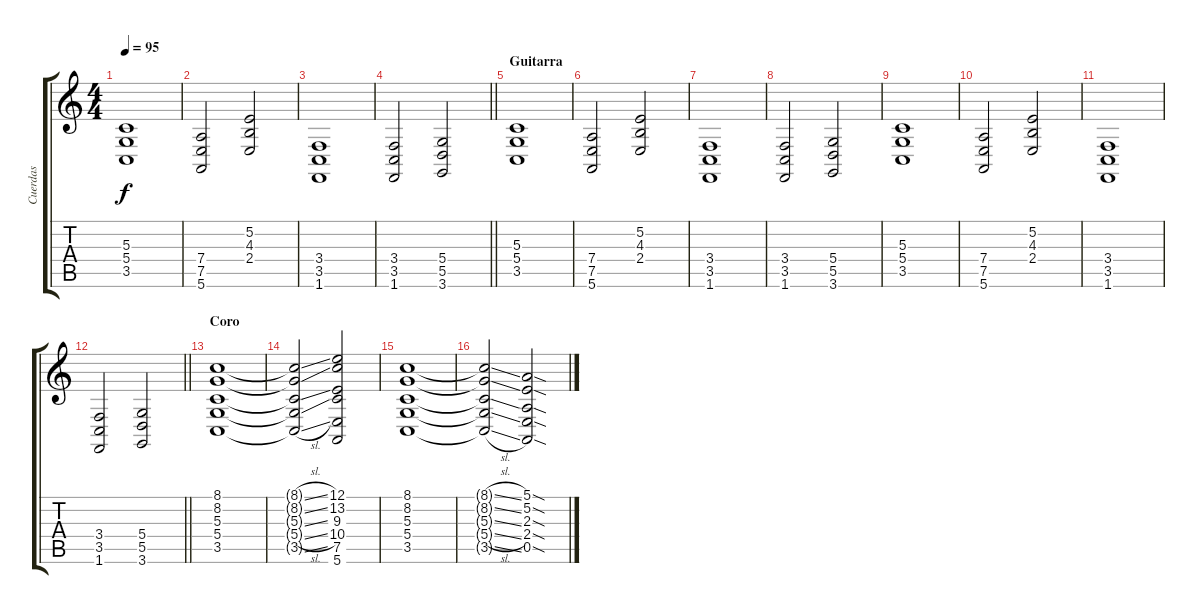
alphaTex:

\track ("Cuerdas" "Cuerdas") {instrument stringensemble1}
\staff {score tabs}
\tuning (E4 B3 G3 D3 A2 E2) {hide}
\ts (4 4)
\tempo 95
\clef g2
\ks c
(5.3 5.4 3.5).1{dy f} |
(7.4 7.5 5.6).2 (5.2 4.3 2.4).2 |
(3.4 3.5 1.6).1 |
\barLineRight lightlight
(3.4 3.5 1.6).2 (5.4 5.5 3.6).2 |
\section ("" "Guitarra")
(5.3 5.4 3.5).1 |
(7.4 7.5 5.6).2 (5.2 4.3 2.4).2 |
(3.4 3.5 1.6).1 |
(3.4 3.5 1.6).2 (5.4 5.5 3.6).2 |
(5.3 5.4 3.5).1 |
(7.4 7.5 5.6).2 (5.2 4.3 2.4).2 |
(3.4 3.5 1.6).1 |
\barLineRight lightlight
(3.4 3.5 1.6).2 (5.4 5.5 3.6).2 |
\section ("" "Coro")
(8.1 8.2 5.3 5.4 3.5).1 |
(8.1{sl t} 8.2{sl t} 5.3{sl t} 5.4{sl t} 3.5{sl t}).2 (12.1 13.2 9.3 10.4 7.5 5.6).2 |
(8.1 8.2 5.3 5.4 3.5).1 |
(8.1{sl t} 8.2{sl t} 5.3{sl t} 5.4{sl t} 3.5{sl t}).2 (5.1{sod} 5.2{sod} 2.3{sod} 2.4{sod} 0.5{sod}).2
